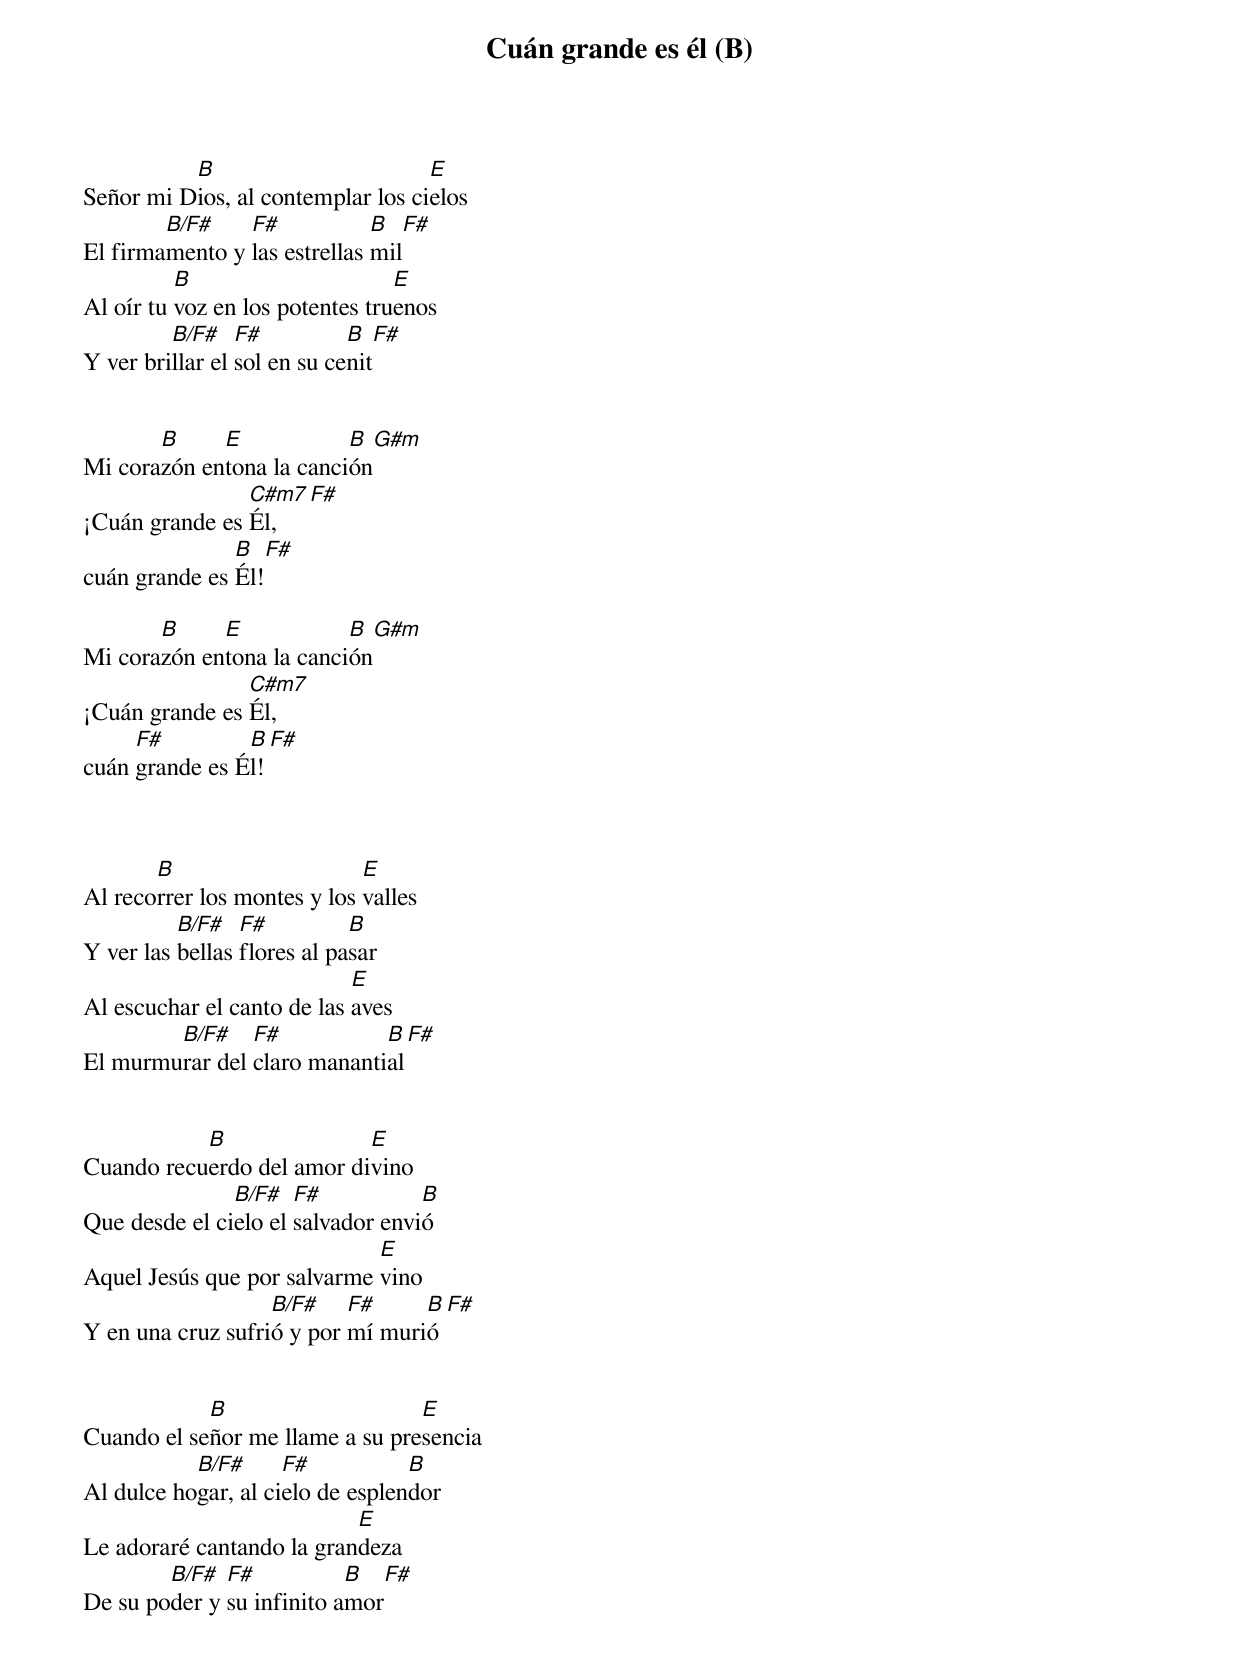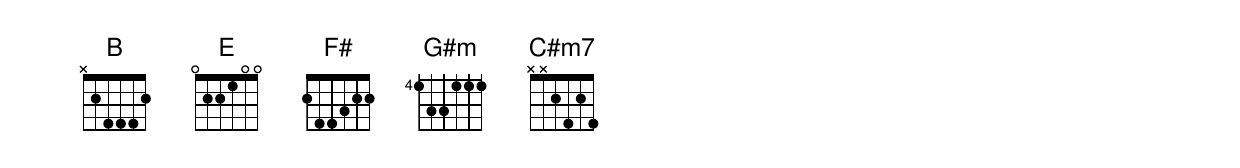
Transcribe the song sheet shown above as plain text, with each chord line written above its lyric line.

Cuán grande es él (B)

          B                        E
Señor mi Dios, al contemplar los cielos
        B/F#    F#            B   F#
El firmamento y las estrellas mil
          B                      E
Al oír tu voz en los potentes truenos
         B/F#    F#          B   F#
Y ver brillar el sol en su cenit


       B     E            B   G#m
Mi corazón entona la canción
                C#m7 F#
¡Cuán grande es Él,
               B   F#
cuán grande es Él!

       B     E            B   G#m
Mi corazón entona la canción
                C#m7
¡Cuán grande es Él,
     F#         B     F#
cuán grande es Él!



       B                     E
Al recorrer los montes y los valles
          B/F#   F#          B
Y ver las bellas flores al pasar
                            E
Al escuchar el canto de las aves
        B/F#    F#           B   F#
El murmurar del claro manantial


           B               E
Cuando recuerdo del amor divino
               B/F#   F#           B
Que desde el cielo el salvador envió
                             E
Aquel Jesús que por salvarme vino
                   B/F#    F#     B   F#
Y en una cruz sufrió y por mí murió


            B                    E
Cuando el señor me llame a su presencia
           B/F#      F#           B
Al dulce hogar, al cielo de esplendor
                           E
Le adoraré cantando la grandeza
        B/F#  F#           B   F#
De su poder y su infinito amor
